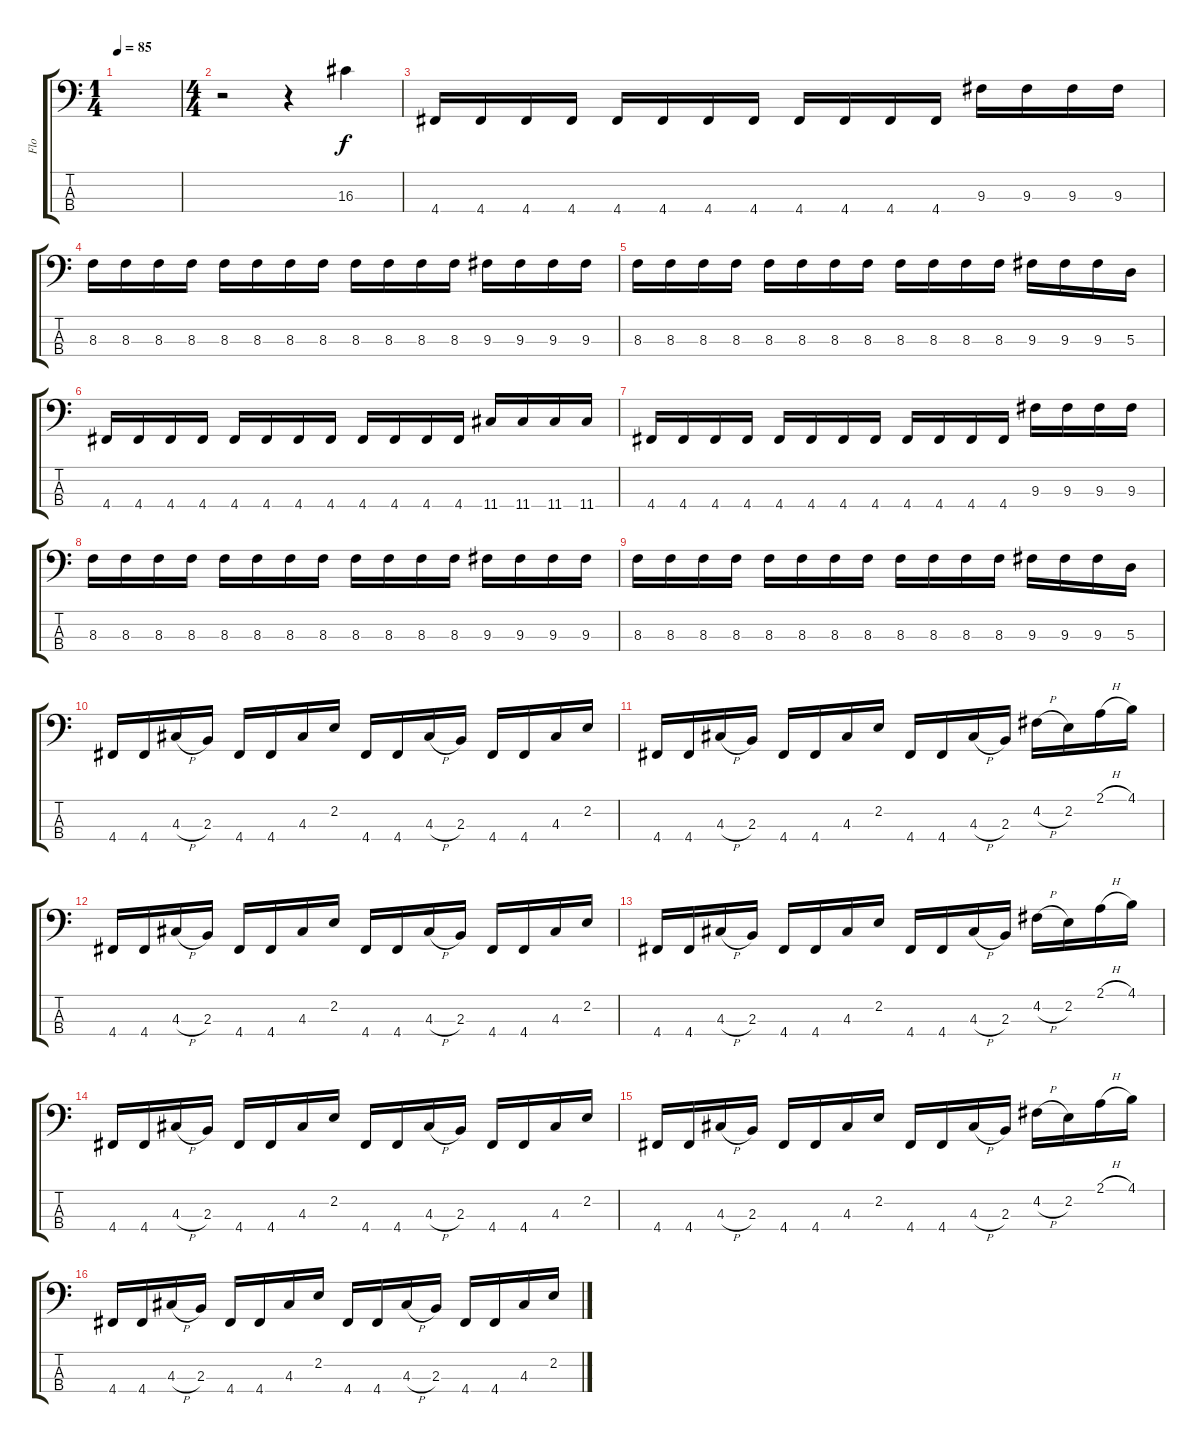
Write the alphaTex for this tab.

\track ("Flo" "Flo") {instrument electricbasspick}
\staff {score tabs}
\tuning (G2 D2 A1 D1) {hide}
\ts (1 4)
\tempo 85
\clef f4
\ks c
|
\ts (4 4)
r.2 r.4 16.3.4 |
4.4.16 4.4.16 4.4.16 4.4.16 4.4.16 4.4.16 4.4.16 4.4.16 4.4.16 4.4.16 4.4.16 4.4.16 9.3.16 9.3.16 9.3.16 9.3.16 |
8.3.16 8.3.16 8.3.16 8.3.16 8.3.16 8.3.16 8.3.16 8.3.16 8.3.16 8.3.16 8.3.16 8.3.16 9.3.16 9.3.16 9.3.16 9.3.16 |
8.3.16 8.3.16 8.3.16 8.3.16 8.3.16 8.3.16 8.3.16 8.3.16 8.3.16 8.3.16 8.3.16 8.3.16 9.3.16 9.3.16 9.3.16 5.3.16 |
4.4.16 4.4.16 4.4.16 4.4.16 4.4.16 4.4.16 4.4.16 4.4.16 4.4.16 4.4.16 4.4.16 4.4.16 11.4.16 11.4.16 11.4.16 11.4.16 |
4.4.16 4.4.16 4.4.16 4.4.16 4.4.16 4.4.16 4.4.16 4.4.16 4.4.16 4.4.16 4.4.16 4.4.16 9.3.16 9.3.16 9.3.16 9.3.16 |
8.3.16 8.3.16 8.3.16 8.3.16 8.3.16 8.3.16 8.3.16 8.3.16 8.3.16 8.3.16 8.3.16 8.3.16 9.3.16 9.3.16 9.3.16 9.3.16 |
8.3.16 8.3.16 8.3.16 8.3.16 8.3.16 8.3.16 8.3.16 8.3.16 8.3.16 8.3.16 8.3.16 8.3.16 9.3.16 9.3.16 9.3.16 5.3.16 |
4.4.16 4.4.16 4.3{h}.16 2.3.16 4.4.16 4.4.16 4.3.16 2.2.16 4.4.16 4.4.16 4.3{h}.16 2.3.16 4.4.16 4.4.16 4.3.16 2.2.16 |
4.4.16 4.4.16 4.3{h}.16 2.3.16 4.4.16 4.4.16 4.3.16 2.2.16 4.4.16 4.4.16 4.3{h}.16 2.3.16 4.2{h}.16 2.2.16 2.1{h}.16 4.1.16 |
4.4.16 4.4.16 4.3{h}.16 2.3.16 4.4.16 4.4.16 4.3.16 2.2.16 4.4.16 4.4.16 4.3{h}.16 2.3.16 4.4.16 4.4.16 4.3.16 2.2.16 |
4.4.16 4.4.16 4.3{h}.16 2.3.16 4.4.16 4.4.16 4.3.16 2.2.16 4.4.16 4.4.16 4.3{h}.16 2.3.16 4.2{h}.16 2.2.16 2.1{h}.16 4.1.16 |
4.4.16 4.4.16 4.3{h}.16 2.3.16 4.4.16 4.4.16 4.3.16 2.2.16 4.4.16 4.4.16 4.3{h}.16 2.3.16 4.4.16 4.4.16 4.3.16 2.2.16 |
4.4.16 4.4.16 4.3{h}.16 2.3.16 4.4.16 4.4.16 4.3.16 2.2.16 4.4.16 4.4.16 4.3{h}.16 2.3.16 4.2{h}.16 2.2.16 2.1{h}.16 4.1.16 |
4.4.16 4.4.16 4.3{h}.16 2.3.16 4.4.16 4.4.16 4.3.16 2.2.16 4.4.16 4.4.16 4.3{h}.16 2.3.16 4.4.16 4.4.16 4.3.16 2.2.16
